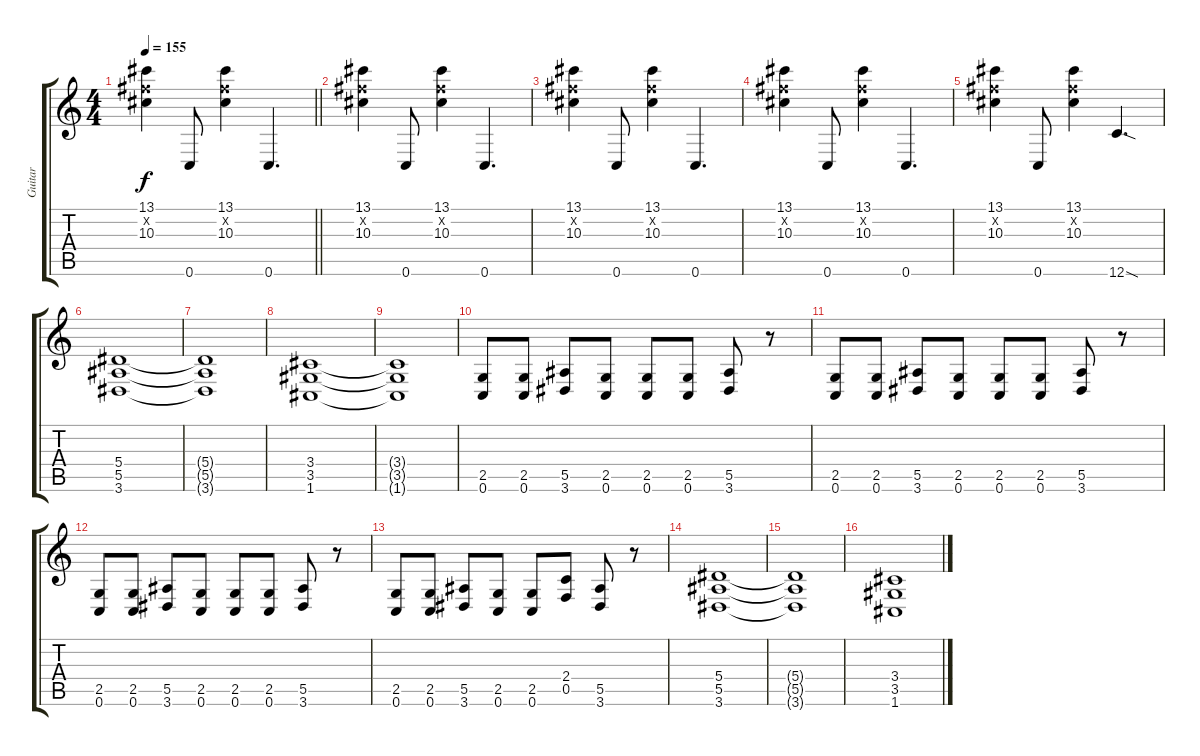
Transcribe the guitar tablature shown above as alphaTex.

\track ("Guitar" "Guitar") {instrument overdrivenguitar}
\staff {score tabs}
\tuning (C4 G3 Eb3 Bb2 F2 C2) {hide}
\ts (4 4)
\tempo 155
\clef g2
\barLineRight lightlight
\ks c
(13.1 11.2{x} 10.3).4{dy f} 0.6.8 (13.1 11.2{x} 10.3).4 0.6.4{d} |
(13.1 11.2{x} 10.3).4 0.6.8 (13.1 11.2{x} 10.3).4 0.6.4{d} |
(13.1 11.2{x} 10.3).4 0.6.8 (13.1 11.2{x} 10.3).4 0.6.4{d} |
(13.1 11.2{x} 10.3).4 0.6.8 (13.1 11.2{x} 10.3).4 0.6.4{d} |
(13.1 11.2{x} 10.3).4 0.6.8 (13.1 11.2{x} 10.3).4 12.6{sod}.4{d} |
(5.4 5.5 3.6).1 |
(5.4{t} 5.5{t} 3.6{t}).1 |
(3.4 3.5 1.6).1 |
(3.4{t} 3.5{t} 1.6{t}).1 |
(2.5 0.6).8 (2.5 0.6).8 (5.5 3.6).8 (2.5 0.6).8 (2.5 0.6).8 (2.5 0.6).8 (5.5 3.6).8 r.8 |
(2.5 0.6).8 (2.5 0.6).8 (5.5 3.6).8 (2.5 0.6).8 (2.5 0.6).8 (2.5 0.6).8 (5.5 3.6).8 r.8 |
(2.5 0.6).8 (2.5 0.6).8 (5.5 3.6).8 (2.5 0.6).8 (2.5 0.6).8 (2.5 0.6).8 (5.5 3.6).8 r.8 |
(2.5 0.6).8 (2.5 0.6).8 (5.5 3.6).8 (2.5 0.6).8 (2.5 0.6).8 (2.4 0.5).8 (5.5 3.6).8 r.8 |
(5.4 5.5 3.6).1 |
(5.4{t} 5.5{t} 3.6{t}).1 |
(3.4 3.5 1.6).1
